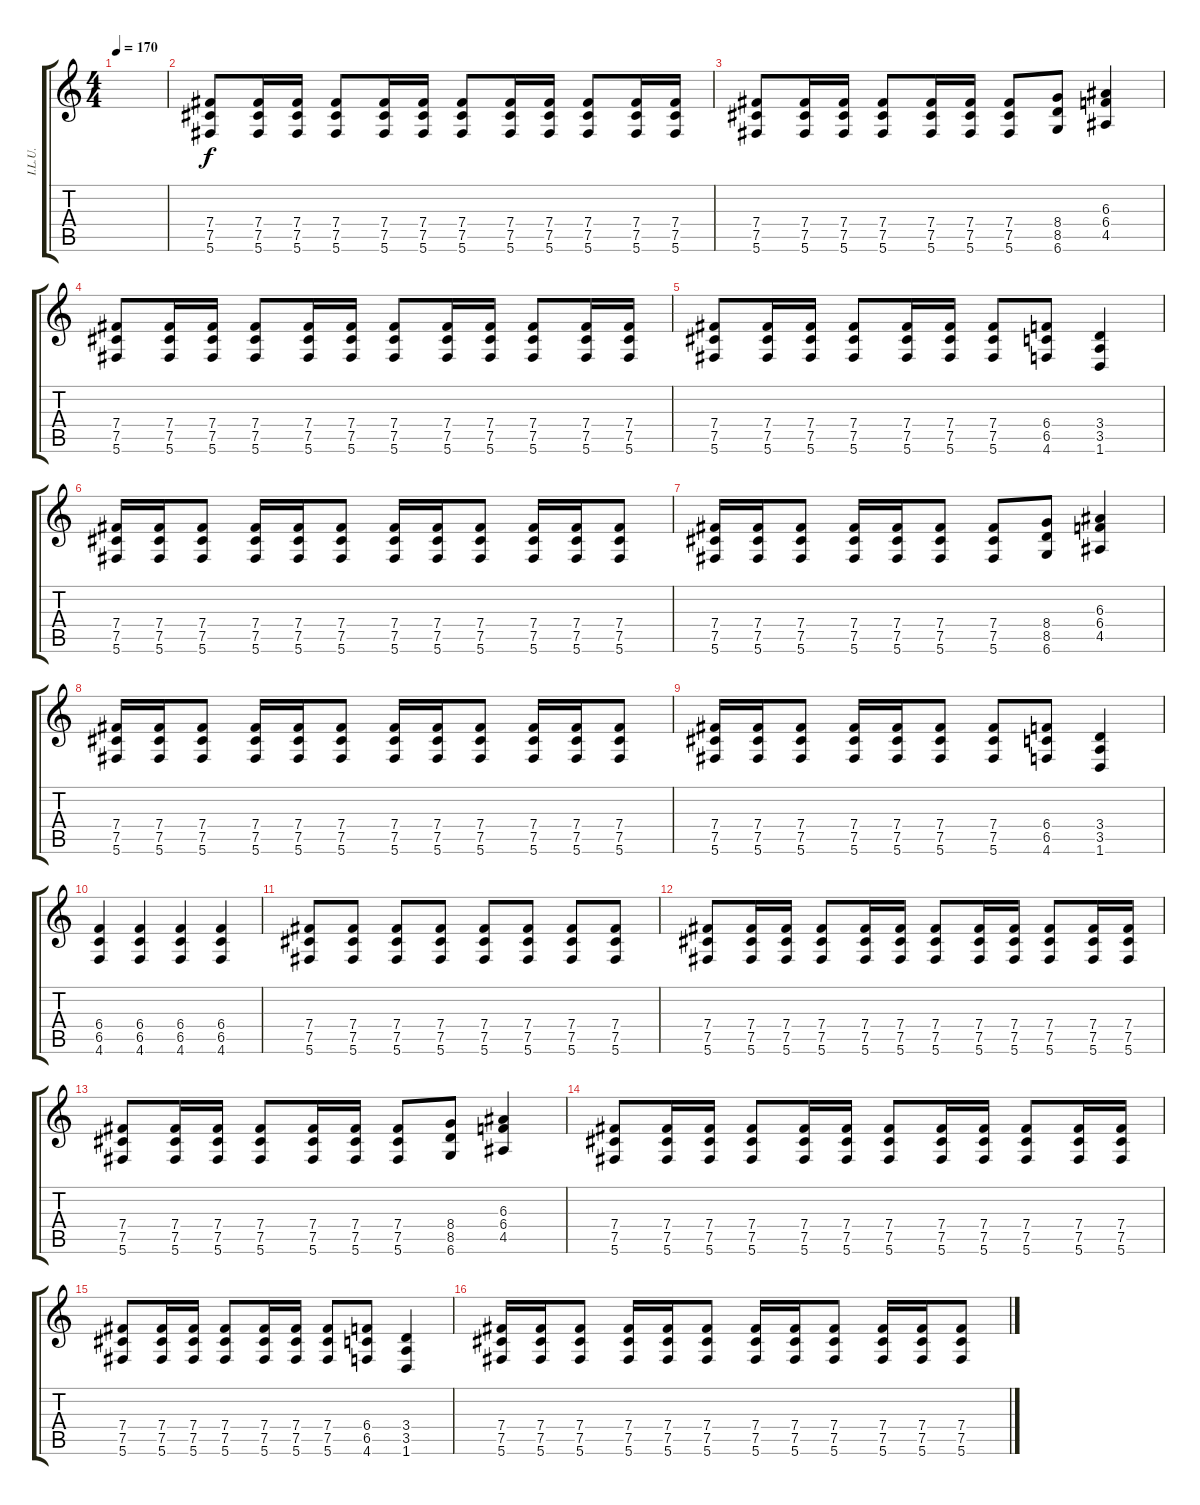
\track ("I.L.U." "I.L.U.") {instrument distortionguitar}
\staff {score tabs}
\tuning (Db4 Ab3 E3 B2 Gb2 Db2) {hide}
\ts (4 4)
\tempo 170
\clef g2
\ks c
|
(7.4 7.5 5.6).8 (7.4 7.5 5.6).16 (7.4 7.5 5.6).16 (7.4 7.5 5.6).8 (7.4 7.5 5.6).16 (7.4 7.5 5.6).16 (7.4 7.5 5.6).8 (7.4 7.5 5.6).16 (7.4 7.5 5.6).16 (7.4 7.5 5.6).8 (7.4 7.5 5.6).16 (7.4 7.5 5.6).16 |
(7.4 7.5 5.6).8 (7.4 7.5 5.6).16 (7.4 7.5 5.6).16 (7.4 7.5 5.6).8 (7.4 7.5 5.6).16 (7.4 7.5 5.6).16 (7.4 7.5 5.6).8 (8.4 8.5 6.6).8 (6.3 6.4 4.5).4 |
(7.4 7.5 5.6).8 (7.4 7.5 5.6).16 (7.4 7.5 5.6).16 (7.4 7.5 5.6).8 (7.4 7.5 5.6).16 (7.4 7.5 5.6).16 (7.4 7.5 5.6).8 (7.4 7.5 5.6).16 (7.4 7.5 5.6).16 (7.4 7.5 5.6).8 (7.4 7.5 5.6).16 (7.4 7.5 5.6).16 |
(7.4 7.5 5.6).8 (7.4 7.5 5.6).16 (7.4 7.5 5.6).16 (7.4 7.5 5.6).8 (7.4 7.5 5.6).16 (7.4 7.5 5.6).16 (7.4 7.5 5.6).8 (6.4 6.5 4.6).8 (3.4 3.5 1.6).4 |
(7.4 7.5 5.6).16 (7.4 7.5 5.6).16 (7.4 7.5 5.6).8 (7.4 7.5 5.6).16 (7.4 7.5 5.6).16 (7.4 7.5 5.6).8 (7.4 7.5 5.6).16 (7.4 7.5 5.6).16 (7.4 7.5 5.6).8 (7.4 7.5 5.6).16 (7.4 7.5 5.6).16 (7.4 7.5 5.6).8 |
(7.4 7.5 5.6).16 (7.4 7.5 5.6).16 (7.4 7.5 5.6).8 (7.4 7.5 5.6).16 (7.4 7.5 5.6).16 (7.4 7.5 5.6).8 (7.4 7.5 5.6).8 (8.4 8.5 6.6).8 (6.3 6.4 4.5).4 |
(7.4 7.5 5.6).16 (7.4 7.5 5.6).16 (7.4 7.5 5.6).8 (7.4 7.5 5.6).16 (7.4 7.5 5.6).16 (7.4 7.5 5.6).8 (7.4 7.5 5.6).16 (7.4 7.5 5.6).16 (7.4 7.5 5.6).8 (7.4 7.5 5.6).16 (7.4 7.5 5.6).16 (7.4 7.5 5.6).8 |
(7.4 7.5 5.6).16 (7.4 7.5 5.6).16 (7.4 7.5 5.6).8 (7.4 7.5 5.6).16 (7.4 7.5 5.6).16 (7.4 7.5 5.6).8 (7.4 7.5 5.6).8 (6.4 6.5 4.6).8 (3.4 3.5 1.6).4 |
(6.4 6.5 4.6).4 (6.4 6.5 4.6).4 (6.4 6.5 4.6).4 (6.4 6.5 4.6).4 |
(7.4 7.5 5.6).8 (7.4 7.5 5.6).8 (7.4 7.5 5.6).8 (7.4 7.5 5.6).8 (7.4 7.5 5.6).8 (7.4 7.5 5.6).8 (7.4 7.5 5.6).8 (7.4 7.5 5.6).8 |
(7.4 7.5 5.6).8 (7.4 7.5 5.6).16 (7.4 7.5 5.6).16 (7.4 7.5 5.6).8 (7.4 7.5 5.6).16 (7.4 7.5 5.6).16 (7.4 7.5 5.6).8 (7.4 7.5 5.6).16 (7.4 7.5 5.6).16 (7.4 7.5 5.6).8 (7.4 7.5 5.6).16 (7.4 7.5 5.6).16 |
(7.4 7.5 5.6).8 (7.4 7.5 5.6).16 (7.4 7.5 5.6).16 (7.4 7.5 5.6).8 (7.4 7.5 5.6).16 (7.4 7.5 5.6).16 (7.4 7.5 5.6).8 (8.4 8.5 6.6).8 (6.3 6.4 4.5).4 |
(7.4 7.5 5.6).8 (7.4 7.5 5.6).16 (7.4 7.5 5.6).16 (7.4 7.5 5.6).8 (7.4 7.5 5.6).16 (7.4 7.5 5.6).16 (7.4 7.5 5.6).8 (7.4 7.5 5.6).16 (7.4 7.5 5.6).16 (7.4 7.5 5.6).8 (7.4 7.5 5.6).16 (7.4 7.5 5.6).16 |
(7.4 7.5 5.6).8 (7.4 7.5 5.6).16 (7.4 7.5 5.6).16 (7.4 7.5 5.6).8 (7.4 7.5 5.6).16 (7.4 7.5 5.6).16 (7.4 7.5 5.6).8 (6.4 6.5 4.6).8 (3.4 3.5 1.6).4 |
(7.4 7.5 5.6).16 (7.4 7.5 5.6).16 (7.4 7.5 5.6).8 (7.4 7.5 5.6).16 (7.4 7.5 5.6).16 (7.4 7.5 5.6).8 (7.4 7.5 5.6).16 (7.4 7.5 5.6).16 (7.4 7.5 5.6).8 (7.4 7.5 5.6).16 (7.4 7.5 5.6).16 (7.4 7.5 5.6).8
